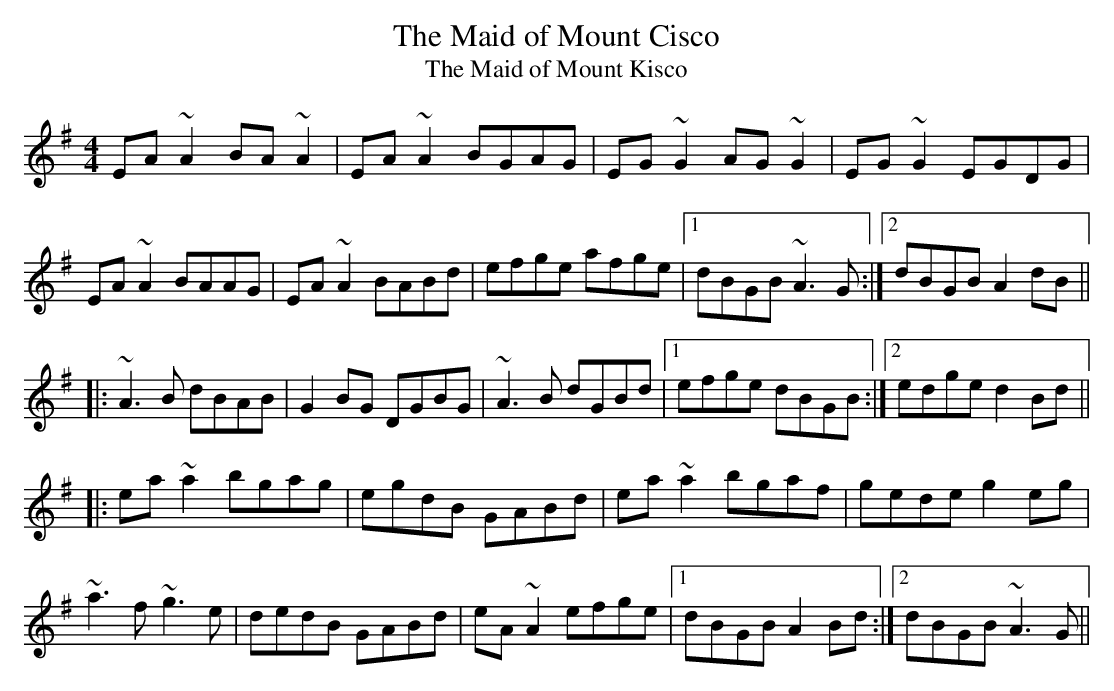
X:1
T:The Maid of Mount Cisco
T:The Maid of Mount Kisco
M:4/4
L:1/8
K:Ador
EA~A2 BA~A2|EA~A2 BGAG|EG~G2 AG~G2|EG~G2 EGDG|
EA~A2 BAAG|EA~A2 BABd|efge afge|1 dBGB ~A3G:|2 dBGB A2dB||
|:~A3B dBAB|G2BG DGBG|~A3B dGBd|1 efge dBGB:|2 edge d2 Bd||
|:ea~a2 bgag|egdB GABd|ea~a2 bgaf|gede g2eg|
~a3f ~g3e|dedB GABd|eA~A2 efge|1 dBGB A2 Bd:|2 dBGB ~A3G||
